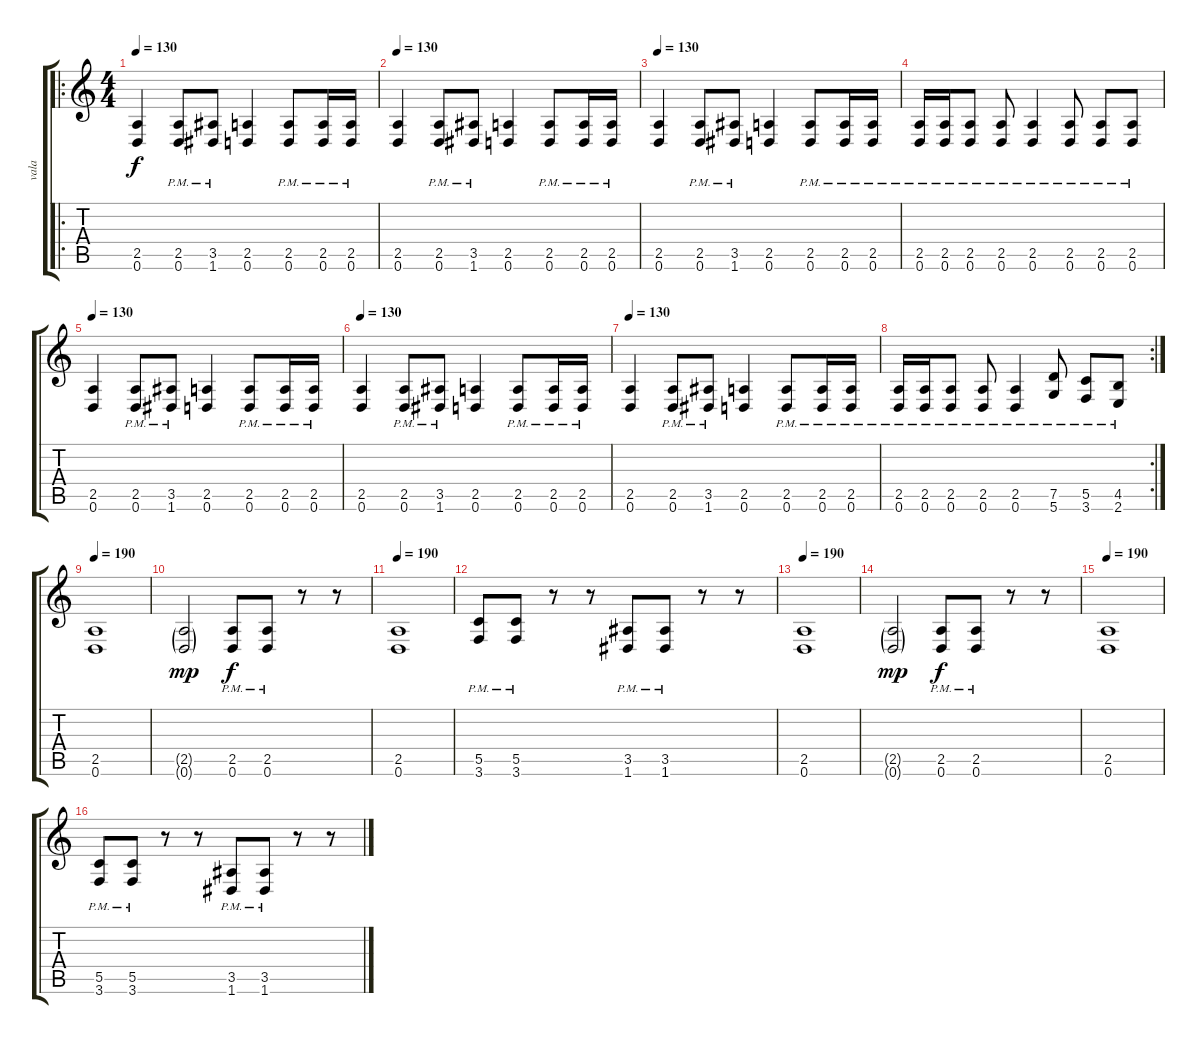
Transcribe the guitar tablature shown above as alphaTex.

\track ("vala" "vala") {instrument distortionguitar}
\staff {score tabs}
\tuning (D4 A3 F3 C3 G2 D2) {hide}
\ro
\ts (4 4)
\tempo 130
\clef g2
\ks c
(2.5 0.6).4{dy f} (2.5{pm} 0.6{pm}).8 (3.5{pm} 1.6{pm}).8 (2.5 0.6).4 (2.5{pm} 0.6{pm}).8 (2.5{pm} 0.6{pm}).16 (2.5{pm} 0.6{pm}).16 |
\tempo 130
(2.5 0.6).4 (2.5{pm} 0.6{pm}).8 (3.5{pm} 1.6{pm}).8 (2.5 0.6).4 (2.5{pm} 0.6{pm}).8 (2.5{pm} 0.6{pm}).16 (2.5{pm} 0.6{pm}).16 |
\tempo 130
(2.5 0.6).4 (2.5{pm} 0.6{pm}).8 (3.5{pm} 1.6{pm}).8 (2.5 0.6).4 (2.5{pm} 0.6{pm}).8 (2.5{pm} 0.6{pm}).16 (2.5{pm} 0.6{pm}).16 |
(2.5{pm} 0.6{pm}).16 (2.5{pm} 0.6{pm}).16 (2.5{pm} 0.6{pm}).8 (2.5{pm} 0.6{pm}).8 (2.5{pm} 0.6{pm}).4 (2.5{pm} 0.6{pm}).8 (2.5{pm} 0.6{pm}).8 (2.5{pm} 0.6{pm}).8 |
\tempo 130
(2.5 0.6).4 (2.5{pm} 0.6{pm}).8 (3.5{pm} 1.6{pm}).8 (2.5 0.6).4 (2.5{pm} 0.6{pm}).8 (2.5{pm} 0.6{pm}).16 (2.5{pm} 0.6{pm}).16 |
\tempo 130
(2.5 0.6).4 (2.5{pm} 0.6{pm}).8 (3.5{pm} 1.6{pm}).8 (2.5 0.6).4 (2.5{pm} 0.6{pm}).8 (2.5{pm} 0.6{pm}).16 (2.5{pm} 0.6{pm}).16 |
\tempo 130
(2.5 0.6).4 (2.5{pm} 0.6{pm}).8 (3.5{pm} 1.6{pm}).8 (2.5 0.6).4 (2.5{pm} 0.6{pm}).8 (2.5{pm} 0.6{pm}).16 (2.5{pm} 0.6{pm}).16 |
\rc 2
(2.5{pm} 0.6{pm}).16 (2.5{pm} 0.6{pm}).16 (2.5{pm} 0.6{pm}).8 (2.5{pm} 0.6{pm}).8 (2.5{pm} 0.6{pm}).4 (7.5{pm} 5.6{pm}).8 (5.5{pm} 3.6{pm}).8 (4.5{pm} 2.6{pm}).8 |
\tempo 190
(2.5 0.6).1 |
(2.5{g} 0.6{g}).2{dy mp} (2.5{pm} 0.6{pm}).8{dy f} (2.5{pm} 0.6{pm}).8 r.8 r.8 |
\tempo 190
(2.5 0.6).1 |
(5.5{pm} 3.6{pm}).8 (5.5{pm} 3.6{pm}).8 r.8 r.8 (3.5{pm} 1.6{pm}).8 (3.5{pm} 1.6{pm}).8 r.8 r.8 |
\tempo 190
(2.5 0.6).1 |
(2.5{g} 0.6{g}).2{dy mp} (2.5{pm} 0.6{pm}).8{dy f} (2.5{pm} 0.6{pm}).8 r.8 r.8 |
\tempo 190
(2.5 0.6).1 |
(5.5{pm} 3.6{pm}).8 (5.5{pm} 3.6{pm}).8 r.8 r.8 (3.5{pm} 1.6{pm}).8 (3.5{pm} 1.6{pm}).8 r.8 r.8
